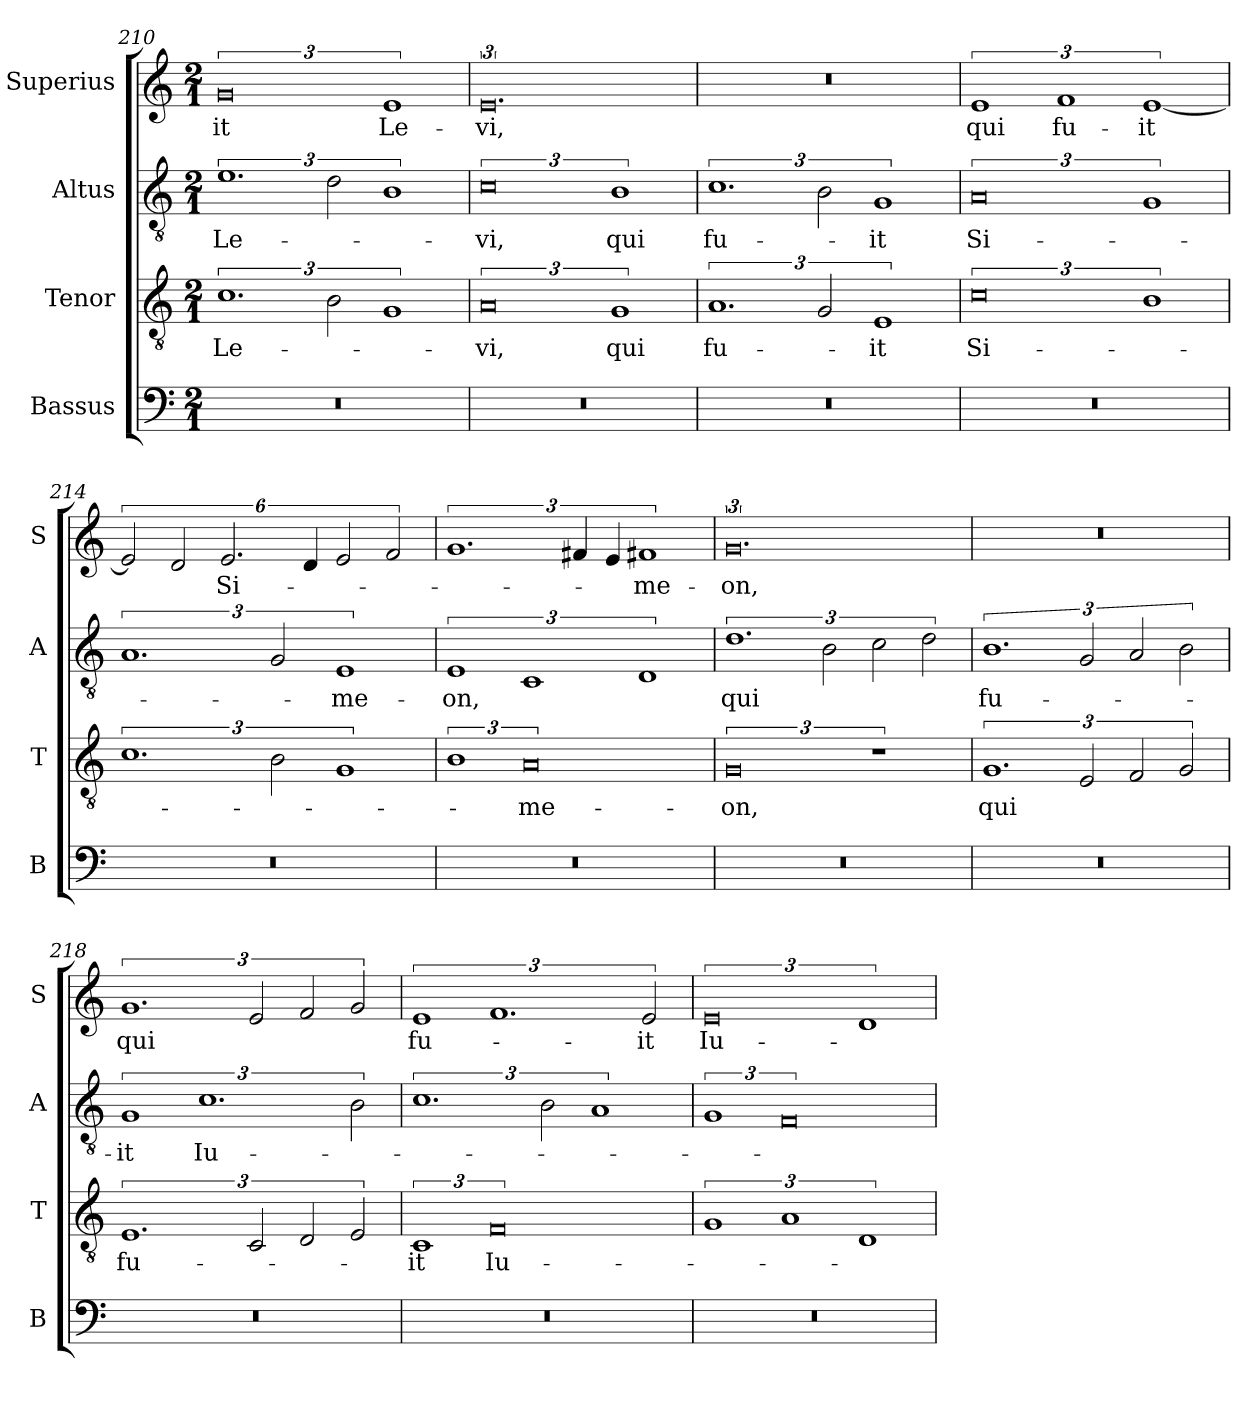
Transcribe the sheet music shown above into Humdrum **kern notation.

**kern	**kern	**text	**kern	**text	**kern	**text
*part4	*part3	*part3	*part2	*part2	*part1	*part1
*staff4	*staff3	*staff3	*staff2	*staff2	*staff1	*staff1
*I"Bassus	*I"Tenor	*	*I"Altus	*	*I"Superius	*
*I'B	*I'T	*	*I'A	*	*I'S	*
*clefF4	*clefGv2	*	*clefGv2	*	*clefG2	*
*k[]	*k[]	*	*k[]	*	*k[]	*
*M2/1	*M2/1	*	*M2/1	*	*M2/1	*
=210	=210	=210	=210	=210	=210	=210
0r	3%2.c	Le-	3%2.e	Le-	3%4g	-it
.	3B\	.	3d\	.	.	.
.	3%2G	.	3%2B	.	3%2e	Le-
=211	=211	=211	=211	=211	=211	=211
0r	3%4A	-vi,	3%4c	-vi,	3%4.e	-vi,
.	3%2G	qui	3%2B	qui	.	.
=212	=212	=212	=212	=212	=212	=212
0r	3%2.A	fu-	3%2.c	fu-	3%4.r	.
.	3G/	.	3B\	.	.	.
.	3%2E	-it	3%2G	-it	.	.
=213	=213	=213	=213	=213	=213	=213
0r	3%4c	Si-	3%4A	Si-	3%2e	qui
.	.	.	.	.	3%2f	fu-
.	3%2B	.	3%2G	.	[3%2e	-it
=214	=214	=214	=214	=214	=214	=214
0r	3%2.c	.	3%2.A	.	3e/]	.
.	.	.	.	.	3d/	.
.	.	.	.	.	3.e/	Si-
.	3B\	.	3G/	.	.	.
.	.	.	.	.	6d/	.
.	3%2G	.	3%2E	-me-	3e/	.
.	.	.	.	.	3f/	.
=215	=215	=215	=215	=215	=215	=215
0r	3%2B	.	3%2E	-on,	3%2.g	.
.	3%4A	-me-	3%2C	.	.	.
.	.	.	.	.	6f#X/	.
.	.	.	.	.	6e/	.
.	.	.	3%2D	.	3%2f#X	-me-
=216	=216	=216	=216	=216	=216	=216
0r	3%4G	-on,	3%2.d	qui	3%4.g	-on,
.	.	.	3B\	.	.	.
.	3%2r	.	3c\	.	.	.
.	.	.	3d\	.	.	.
=217	=217	=217	=217	=217	=217	=217
0r	3%2.G	qui	3%2.B	fu-	3%4.r	.
.	3E/	.	3G/	.	.	.
.	3F/	.	3A/	.	.	.
.	3G/	.	3B\	.	.	.
=218	=218	=218	=218	=218	=218	=218
0r	3%2.E	fu-	3%2G	-it	3%2.g	qui
.	.	.	3%2.c	Iu-	.	.
.	3C/	.	.	.	3e/	.
.	3D/	.	.	.	3f/	.
.	3E/	.	3B\	.	3g/	.
=219	=219	=219	=219	=219	=219	=219
0r	3%2C	-it	3%2.c	.	3%2e	fu-
.	3%4F	Iu-	.	.	3%2.f	.
.	.	.	3B\	.	.	.
.	.	.	3%2A	.	.	.
.	.	.	.	.	3e/	-it
=220	=220	=220	=220	=220	=220	=220
0r	3%2G	.	3%2G	.	3%4e	Iu-
.	3%2A	.	3%4F	.	.	.
.	3%2D	.	.	.	3%2d	.
=	=	=	=	=	=	=
*-	*-	*-	*-	*-	*-	*-
